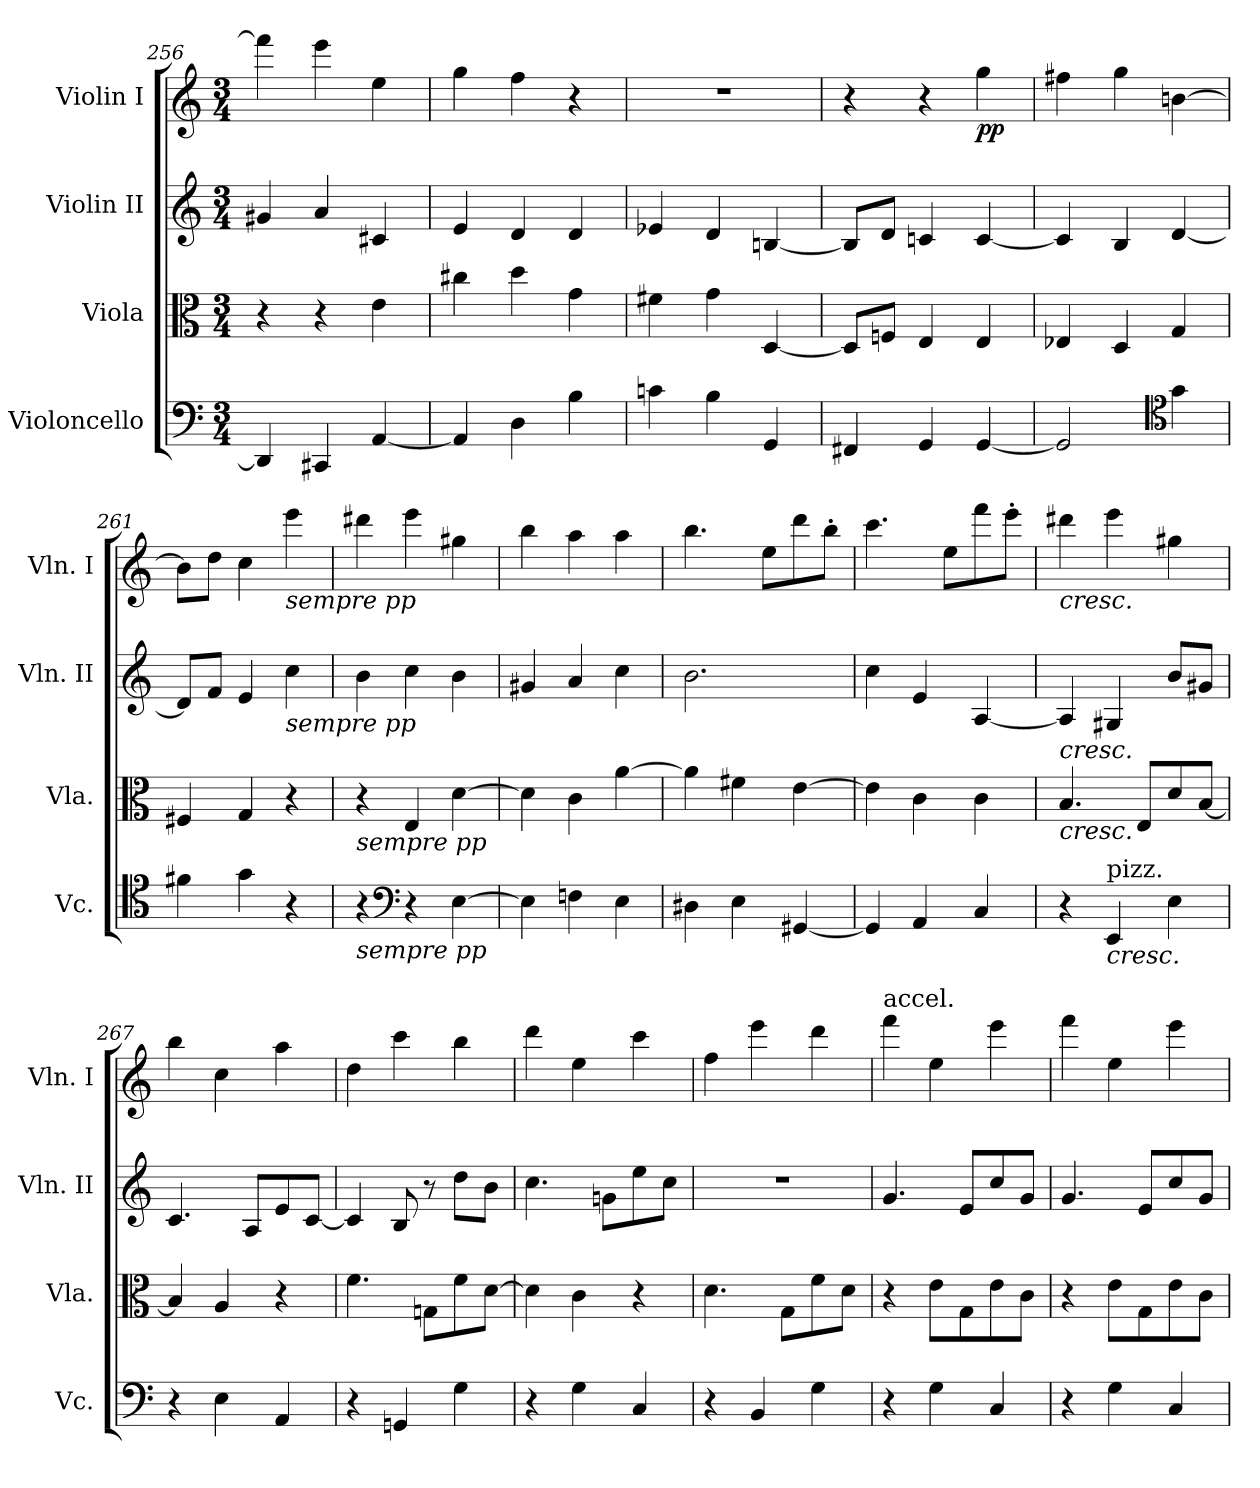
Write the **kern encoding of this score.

**kern	**kern	**kern	**kern	**dynam
*part4	*part3	*part2	*part1	*part1
*staff4	*staff3	*staff2	*staff1	*staff1
*I"Violoncello	*I"Viola	*I"Violin II	*I"Violin I	*
*I'Vc.	*I'Vla.	*I'Vln. II	*I'Vln. I	*
*clefF4	*clefC3	*clefG2	*clefG2	*
*k[]	*k[]	*k[]	*k[]	*
*M3/4	*M3/4	*M3/4	*M3/4	*
=256	=256	=256	=256	=256
4DD/]	4r	4g#X/	4fff\]	.
4CC#X/	4r	4a/	4eee\	.
[4AA/	4e\	4c#X/	4ee\	.
=257	=257	=257	=257	=257
4AA/]	4cc#X\	4e/	4gg\	.
4D\	4dd\	4d/	4ff\	.
4B\	4g\	4d/	4r	.
=258	=258	=258	=258	=258
4cn\	4f#X\	4e-X/	2.r	.
4B\	4g\	4d/	.	.
4GG/	[4D/	[4Bn/	.	.
=259	=259	=259	=259	=259
4FF#X/	8D/L]	8B/L]	4r	.
.	8Fn/J	8d/J	.	.
4GG/	4E/	4cn/	4r	.
!	!	!	!	!LO:DY:b
[4GG/	4E/	[4c/	4gg\	pp
=260	=260	=260	=260	=260
2GG/]	4E-X/	4c/]	4ff#X\	.
.	4D/	4B/	4gg\	.
*clefC4	*	*	*	*
4g\	4G/	[4d/	[4bn\	.
!!LO:LB:g=z
=261	=261	=261	=261	=261
4f#X\	4F#X/	8d/L]	8b\L]	.
.	.	8f/J	8dd\J	.
4g\	4G/	4e/	4cc\	.
!	!	!	!LO:TX:b:i:t=sempre pp	!
!	!	!LO:TX:b:i:t=sempre pp	!	!
4r	4r	4cc\	4eee\	.
!!LO:LB:g=z
=262	=262	=262	=262	=262
!	!LO:TX:b:i:t=sempre pp	!	!	!
!LO:TX:b:i:t=sempre pp	!	!	!	!
4r	4r	4b\	4ddd#X\	.
*clefF4	*	*	*	*
4r	4E/	4cc\	4eee\	.
[4E\	[4d\	4b\	4gg#X\	.
=263	=263	=263	=263	=263
4E\]	4d\]	4g#X/	4bb\	.
4Fn\	4c\	4a/	4aa\	.
4E\	[4a\	4cc\	4aa\	.
=264	=264	=264	=264	=264
4D#X\	4a\]	2.b\	4.bb\	.
4E\	4f#X\	.	.	.
.	.	.	8ee\L	.
[4GG#X/	[4e\	.	8ddd\	.
.	.	.	8bb'\J	.
=265	=265	=265	=265	=265
4GG#/]	4e\]	4cc\	4.ccc\	.
4AA/	4c\	4e/	.	.
.	.	.	8ee\L	.
4C/	4c\	[4A/	8fff\	.
.	.	.	8eee'\J	.
=266	=266	=266	=266	=266
!	!	!	!LO:TX:b:i:t=cresc.	!
!	!	!LO:TX:b:i:t=cresc.	!	!
!	!LO:TX:b:i:t=cresc.	!	!	!
4r	4.B/	4A/]	4ddd#X\	.
!LO:TX:a:t=pizz.	!	!	!	!
!LO:TX:b:i:t=cresc.	!	!	!	!
4EE/	.	4G#X/	4eee\	.
.	8E/L	.	.	.
4E\	8d/	8b/L	4gg#X\	.
.	[8B/J	8g#X/J	.	.
=267	=267	=267	=267	=267
4r	4B/]	4.c/	4bb\	.
4E\	4A/	.	4cc\	.
.	.	8A/L	.	.
4AA/	4r	8e/	4aa\	.
.	.	[8c/J	.	.
=268	=268	=268	=268	=268
4r	4.f\	4c/]	4dd\	.
4GGn/	.	8B/	4ccc\	.
.	8Gn\L	8r	.	.
4G\	8f\	8dd\L	4bb\	.
.	[8d\J	8b\J	.	.
!!LO:PB:g=z
=269	=269	=269	=269	=269
4r	4d\]	4.cc\	4ddd\	.
4G\	4c\	.	4ee\	.
.	.	8gn\L	.	.
4C/	4r	8ee\	4ccc\	.
.	.	8cc\J	.	.
=270	=270	=270	=270	=270
4r	4.d\	2.r	4ff\	.
4BB/	.	.	4eee\	.
.	8G\L	.	.	.
4G\	8f\	.	4ddd\	.
.	8d\J	.	.	.
=271	=271	=271	=271	=271
!	!	!	!LO:TX:a:t=accel.	!
4r	4r	4.g/	4fff\	.
4G\	8e\L	.	4ee\	.
.	8G\	8e/L	.	.
4C/	8e\	8cc/	4eee\	.
.	8c\J	8g/J	.	.
=272	=272	=272	=272	=272
4r	4r	4.g/	4fff\	.
4G\	8e\L	.	4ee\	.
.	8G\	8e/L	.	.
4C/	8e\	8cc/	4eee\	.
.	8c\J	8g/J	.	.
=	=	=	=	=
*-	*-	*-	*-	*-
